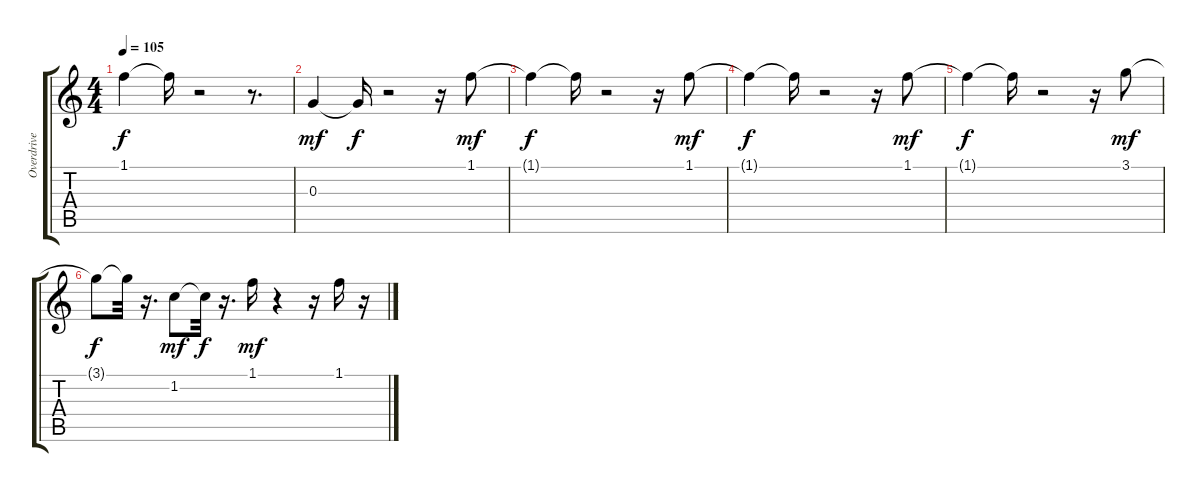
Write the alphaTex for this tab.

\track ("Overdrive" "Overdrive") {instrument overdrivenguitar}
\staff {score tabs}
\tuning (E4 B3 G3 D3 A2 E2) {hide}
\ts (4 4)
\tempo 105
\clef g2
\ks c
1.1{t}.4{dy f} 1.1{t}.16 r.2 r.8{d} |
0.3.4{dy mf volume 5} 0.3{t}.16{dy f} r.2 r.16 1.1.8{dy mf volume 4} |
1.1{t}.4{dy f} 1.1{t}.16 r.2 r.16 1.1.8{dy mf volume 3} |
1.1{t}.4{dy f} 1.1{t}.16 r.2 r.16 1.1.8{dy mf volume 2} |
1.1{t}.4{dy f} 1.1{t}.16 r.2 r.16 3.1.8{dy mf volume 1} |
3.1{t}.8{dy f} 3.1{t}.32 r.16{d} 1.2.8{dy mf volume 1} 1.2{t}.32{dy f} r.16{d} 1.1.16{dy mf volume 0} r.4 r.16 1.1.16{volume 0} r.16
